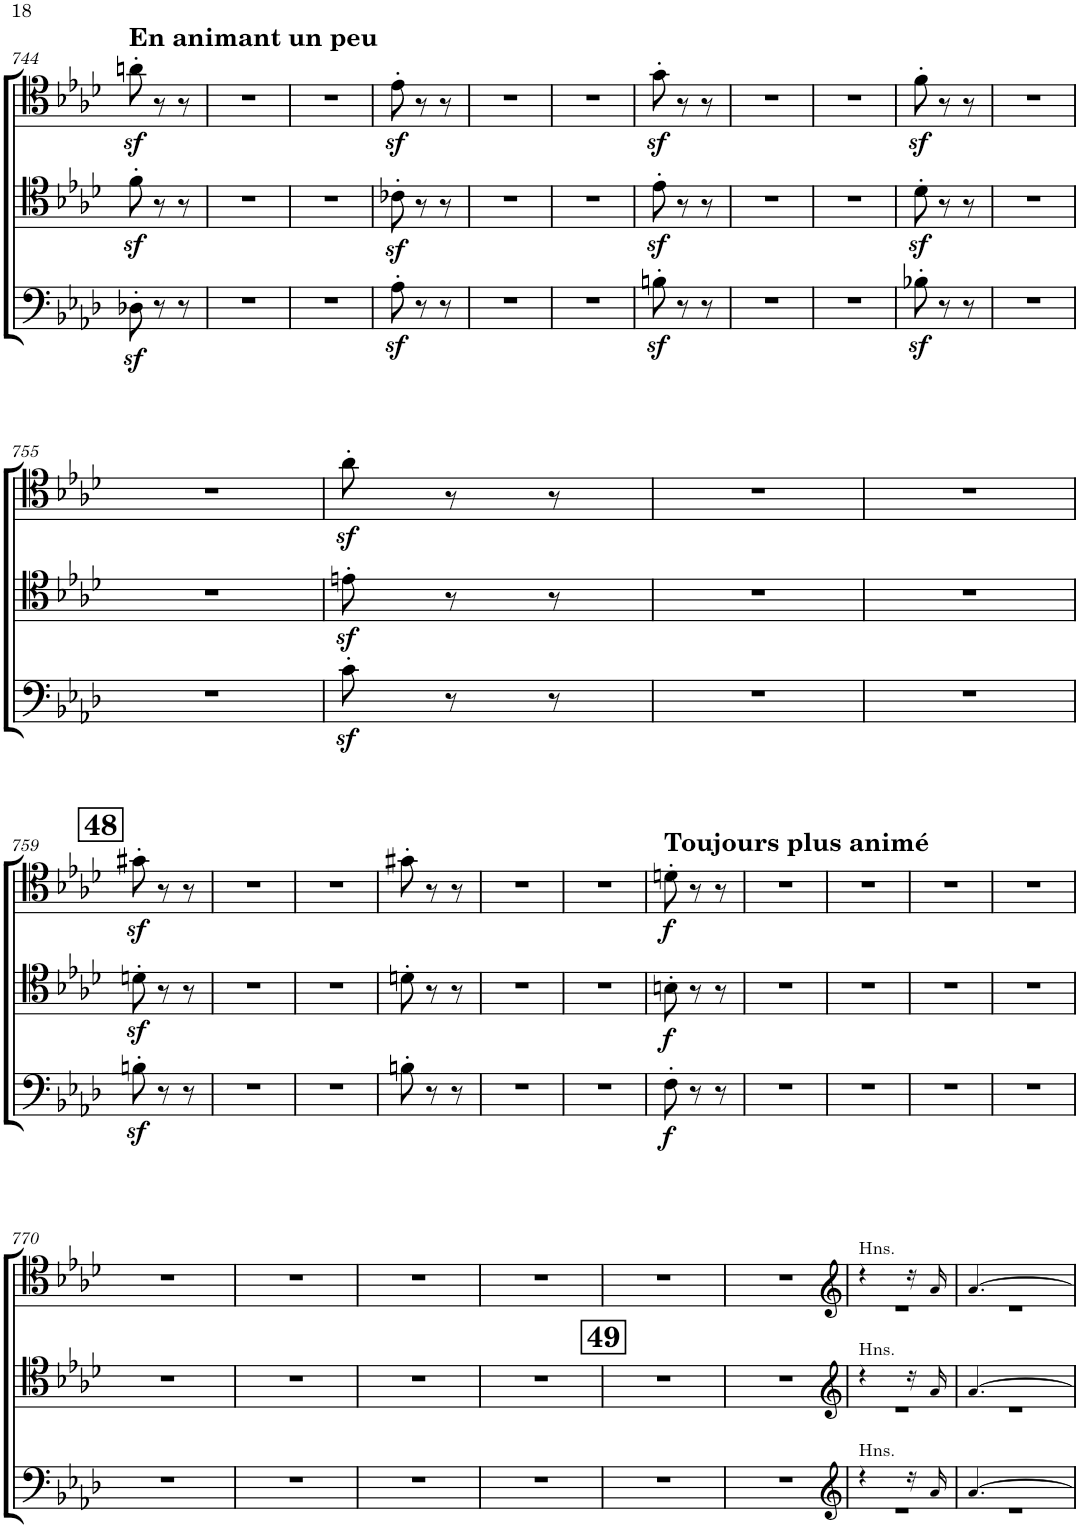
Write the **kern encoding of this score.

**kern	**dynam	**kern	**dynam	**kern	**dynam
*part3	*part3	*part2	*part2	*part1	*part1
*staff3	*staff3	*staff2	*staff2	*staff1	*staff1
*I"Trombone 3	*	*I"Trombone 2	*	*I"Trombone 1	*
*I'Trb	*	*I'Trb	*	*I'Trb	*
!!LO:PB:g=z
*clefF4	*	*clefC4	*	*clefC4	*
*k[b-e-a-d-]	*	*k[b-e-a-d-]	*	*k[b-e-a-d-]	*
*M3/8	*	*M3/8	*	*M3/8	*
=744	=744	=744	=744	=744	=744
!	!	!	!	!LO:TX:a:B:t=En animant un peu	!
8D-Xz<'\	.	8fz<'\	.	8anz<'\	.
8r	.	8r	.	8r	.
8r	.	8r	.	8r	.
=745	=745	=745	=745	=745	=745
4.r	.	4.r	.	4.r	.
=746	=746	=746	=746	=746	=746
4.r	.	4.r	.	4.r	.
=747	=747	=747	=747	=747	=747
8A-z<'\	.	8c-Xz<'\	.	8e-z<'\	.
8r	.	8r	.	8r	.
8r	.	8r	.	8r	.
=748	=748	=748	=748	=748	=748
4.r	.	4.r	.	4.r	.
=749	=749	=749	=749	=749	=749
4.r	.	4.r	.	4.r	.
=750	=750	=750	=750	=750	=750
8Bnz<'\	.	8e-z<'\	.	8gz<'\	.
8r	.	8r	.	8r	.
8r	.	8r	.	8r	.
=751	=751	=751	=751	=751	=751
4.r	.	4.r	.	4.r	.
=752	=752	=752	=752	=752	=752
4.r	.	4.r	.	4.r	.
=753	=753	=753	=753	=753	=753
8B-Xz<'\	.	8d-z<'\	.	8fz<'\	.
8r	.	8r	.	8r	.
8r	.	8r	.	8r	.
=754	=754	=754	=754	=754	=754
4.r	.	4.r	.	4.r	.
!!LO:LB:g=z
=755	=755	=755	=755	=755	=755
4.r	.	4.r	.	4.r	.
=756	=756	=756	=756	=756	=756
8cz<'\	.	8enz<'\	.	8a-z<'\	.
8r	.	8r	.	8r	.
8r	.	8r	.	8r	.
=757	=757	=757	=757	=757	=757
4.r	.	4.r	.	4.r	.
=758	=758	=758	=758	=758	=758
4.r	.	4.r	.	4.r	.
!!LO:LB:g=z
!!LO:REH:place=s1:a:B:cj:fs=14:t=48
=759	=759	=759	=759	=759	=759
8Bnz<'\	.	8dnz<'\	.	8g#Xz<'\	.
8r	.	8r	.	8r	.
8r	.	8r	.	8r	.
=760	=760	=760	=760	=760	=760
4.r	.	4.r	.	4.r	.
=761	=761	=761	=761	=761	=761
4.r	.	4.r	.	4.r	.
=762	=762	=762	=762	=762	=762
8Bn'\	.	8dn'\	.	8g#X'\	.
8r	.	8r	.	8r	.
8r	.	8r	.	8r	.
=763	=763	=763	=763	=763	=763
4.r	.	4.r	.	4.r	.
=764	=764	=764	=764	=764	=764
4.r	.	4.r	.	4.r	.
=765	=765	=765	=765	=765	=765
!	!	!	!	!LO:TX:a:B:t=Toujours plus animé	!
!	!LO:DY:b	!	!LO:DY:b	!	!LO:DY:b
8F'\	f	8Bn'\	f	8dn'\	f
8r	.	8r	.	8r	.
8r	.	8r	.	8r	.
=766	=766	=766	=766	=766	=766
4.r	.	4.r	.	4.r	.
=767	=767	=767	=767	=767	=767
4.r	.	4.r	.	4.r	.
=768	=768	=768	=768	=768	=768
4.r	.	4.r	.	4.r	.
=769	=769	=769	=769	=769	=769
4.r	.	4.r	.	4.r	.
!!LO:LB:g=z
=770	=770	=770	=770	=770	=770
4.r	.	4.r	.	4.r	.
=771	=771	=771	=771	=771	=771
4.r	.	4.r	.	4.r	.
=772	=772	=772	=772	=772	=772
4.r	.	4.r	.	4.r	.
=773	=773	=773	=773	=773	=773
4.r	.	4.r	.	4.r	.
!!LO:REH:place=s1:b:B:cj:fs=14:t=49
=774	=774	=774	=774	=774	=774
4.r	.	4.r	.	4.r	.
=775	=775	=775	=775	=775	=775
4.r	.	4.r	.	4.r	.
=776	=776	=776	=776	=776	=776
*clefG2	*	*clefG2	*	*clefG2	*
*^	*	*^	*	*^	*
!	!	!	!	!	!	!LO:TX:a:t=Hns.	!	!
!	!	!	!LO:TX:a:t=Hns.	!	!	!	!	!
!LO:TX:a:t=Hns.	!	!	!	!	!	!	!	!
4r	4.r	.	4r	4.r	.	4r	4.r	.
16r	.	.	16r	.	.	16r	.	.
16a-!/	.	.	16a-!/	.	.	16a-!/	.	.
=777	=777	=777	=777	=777	=777	=777	=777	=777
[4.a-!/	4.r	.	[4.a-!/	4.r	.	[4.a-!/	4.r	.
*v	*v	*	*	*	*	*v	*v	*
*	*	*v	*v	*	*	*
=	=	=	=	=	=
*-	*-	*-	*-	*-	*-
